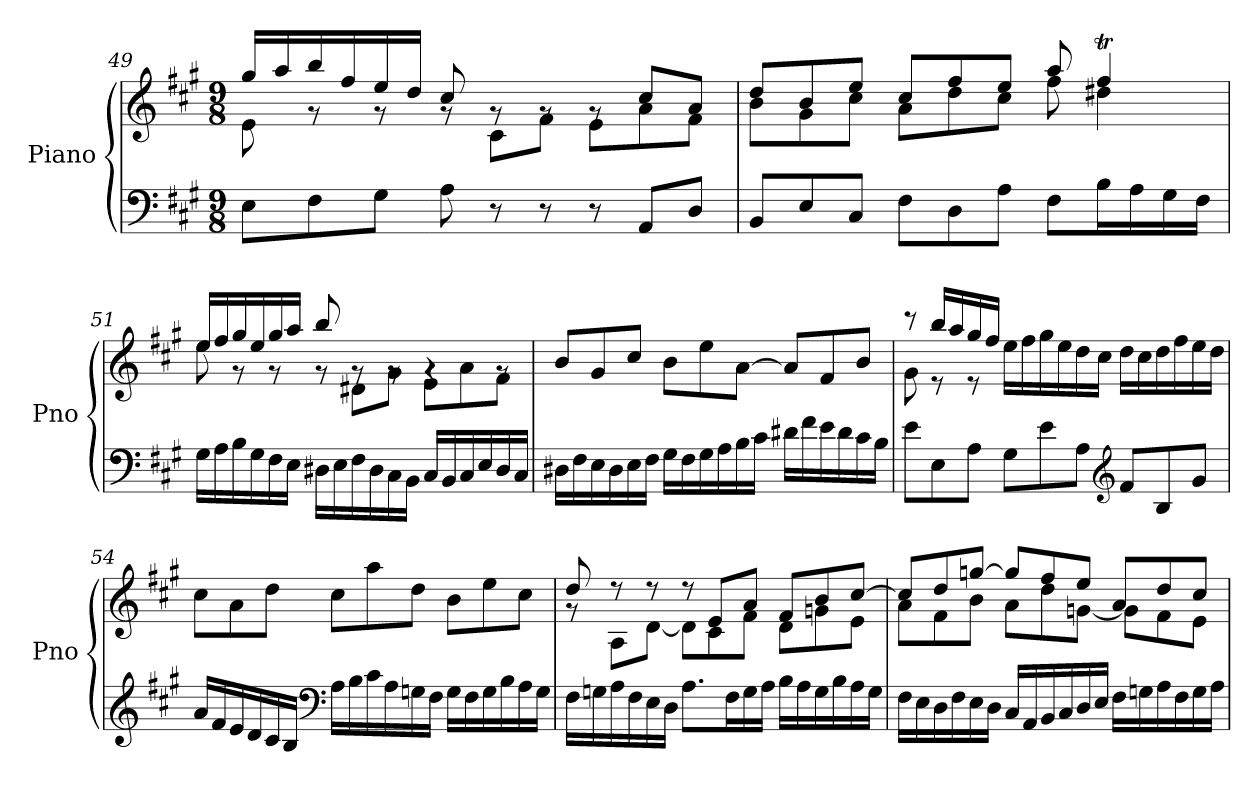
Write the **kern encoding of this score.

**kern	**kern
*part1	*part1
*staff2	*staff1
*I"Piano	*
*I'Pno	*
*clefF4	*clefG2
*k[f#c#g#]	*k[f#c#g#]
*M9/8	*M9/8
=49	=49
*	*^
8E\L	16gg#/LL	8e\
.	16aa/	.
8F#\	16bb/	8rg
.	16ff#/	.
8G#\J	16ee/	8rg
.	16dd/JJ	.
8A\	8cc#/	8rg
8r	8rg	8c#\L
8r	8rg	8f#\J
8r	8rg	8e\L
8AA/L	8cc#/L	8a\
8D/J	8a/J	8f#\J
!!LO:PB:g=z	!!
=50	=50	=50
8BB/L	8dd/L	8b\L
8E/	8b/	8g#\
8C#/J	8ee/J	8cc#\J
8F#\L	8cc#/L	8a\L
8D\	8ff#/	8dd\
8A\J	8ee/J	8cc#\J
8F#\L	8aa/	8ff#\
16B\L	4ff#T/	4dd#X\
16A\	.	.
16G#\	.	.
16F#\JJ	.	.
=51	=51	=51
16G#\LL	16ee/LL	8ee\
16A\	16ff#/	.
16B\	16gg#/	8r
16G#\	16ee/	.
16F#\	16gg#/	8r
16E\JJ	16aa/JJ	.
16D#X\LL	8bb/	8r
16E\	.	.
16F#\	8rg	8d#X\L
16D#\	.	.
16C#\	8rg	8g#\J
16BB\JJ	.	.
16C#/LL	4rg	8e\L
16BB/	.	.
16C#/	.	8a\
16E/	.	.
16D#/	8rg	8f#\J
16C#/JJ	.	.
*	*v	*v
=52	=52
16D#X\LL	8b/L
16F#\	.
16E\	8g#/
16D#\	.
16E\	8cc#/J
16F#\JJ	.
16G#\LL	8b\L
16F#\	.
16G#\	8ee\
16A\	.
16B\	[8a\J
16c#\JJ	.
16d#X\LL	8a/L]
16f#\	.
16e\	8f#/
16d#\	.
16c#\	8b/J
16B\JJ	.
!!LO:LB:g=z
=53	=53
*	*^
8e\L	8r	8g#\
8E\	16bb/LL	8r
.	16aa/	.
8A\J	16gg#/	8r
.	16ff#/JJ	.
8G#\L	16ee\LL	2.ryy
.	16ff#\	.
8e\	16gg#\	.
.	16ee\	.
8A\J	16dd\	.
.	16cc#\JJ	.
*clefG2	*	*
8f#/L	16dd\LL	.
.	16cc#\	.
8B/	16dd\	.
.	16ff#\	.
8g#/J	16ee\	.
.	16dd\JJ	.
*	*v	*v
=54	=54
16a/LL	8cc#\L
16f#/	.
16e/	8a\
16d/	.
16c#/	8dd\J
16B/JJ	.
*clefF4	*
16A\LL	8cc#\L
16B\	.
16c#\	8aa\
16A\	.
16Gn\	8dd\J
16F#\JJ	.
16G\LL	8b\L
16F#\	.
16G\	8ee\
16B\	.
16A\	8cc#\J
16G\JJ	.
=55	=55
*	*^
16F#\LL	8dd/	8rg
16Gn\	.	.
16A\	8r	8A\L
16F#\	.	.
16E\	8r	[8d\J
16D\JJ	.	.
8.A\L	8r	8d\L]
.	8e/L	8c#\
16F#\L	.	.
16G\	8a/J	8f#\J
16A\JJ	.	.
16B\LL	8f#/L	8d\L
16A\	.	.
16G\	8b/	8gn\
16B\	.	.
16A\	[8cc#/J	8e\J
16G\JJ	.	.
!!LO:LB:g=z	!!
=56	=56	=56
16F#\LL	8cc#/L]	8a\L
16E\	.	.
16D\	8dd/	8f#\
16F#\	.	.
16E\	[8ggn/J	8b\J
16D\JJ	.	.
16C#/LL	8gg/L]	8a\L
16AA/	.	.
16BB/	8ff#/	8dd\
16C#/	.	.
16D/	8ee/J	[8gn\J
16E/JJ	.	.
16F#\LL	8a/L	8g\L]
16Gn\	.	.
16A\	8dd/	8f#\
16F#\	.	.
16G\	8cc#/J	8e\J
16A\JJ	.	.
*	*v	*v
=	=
*-	*-
